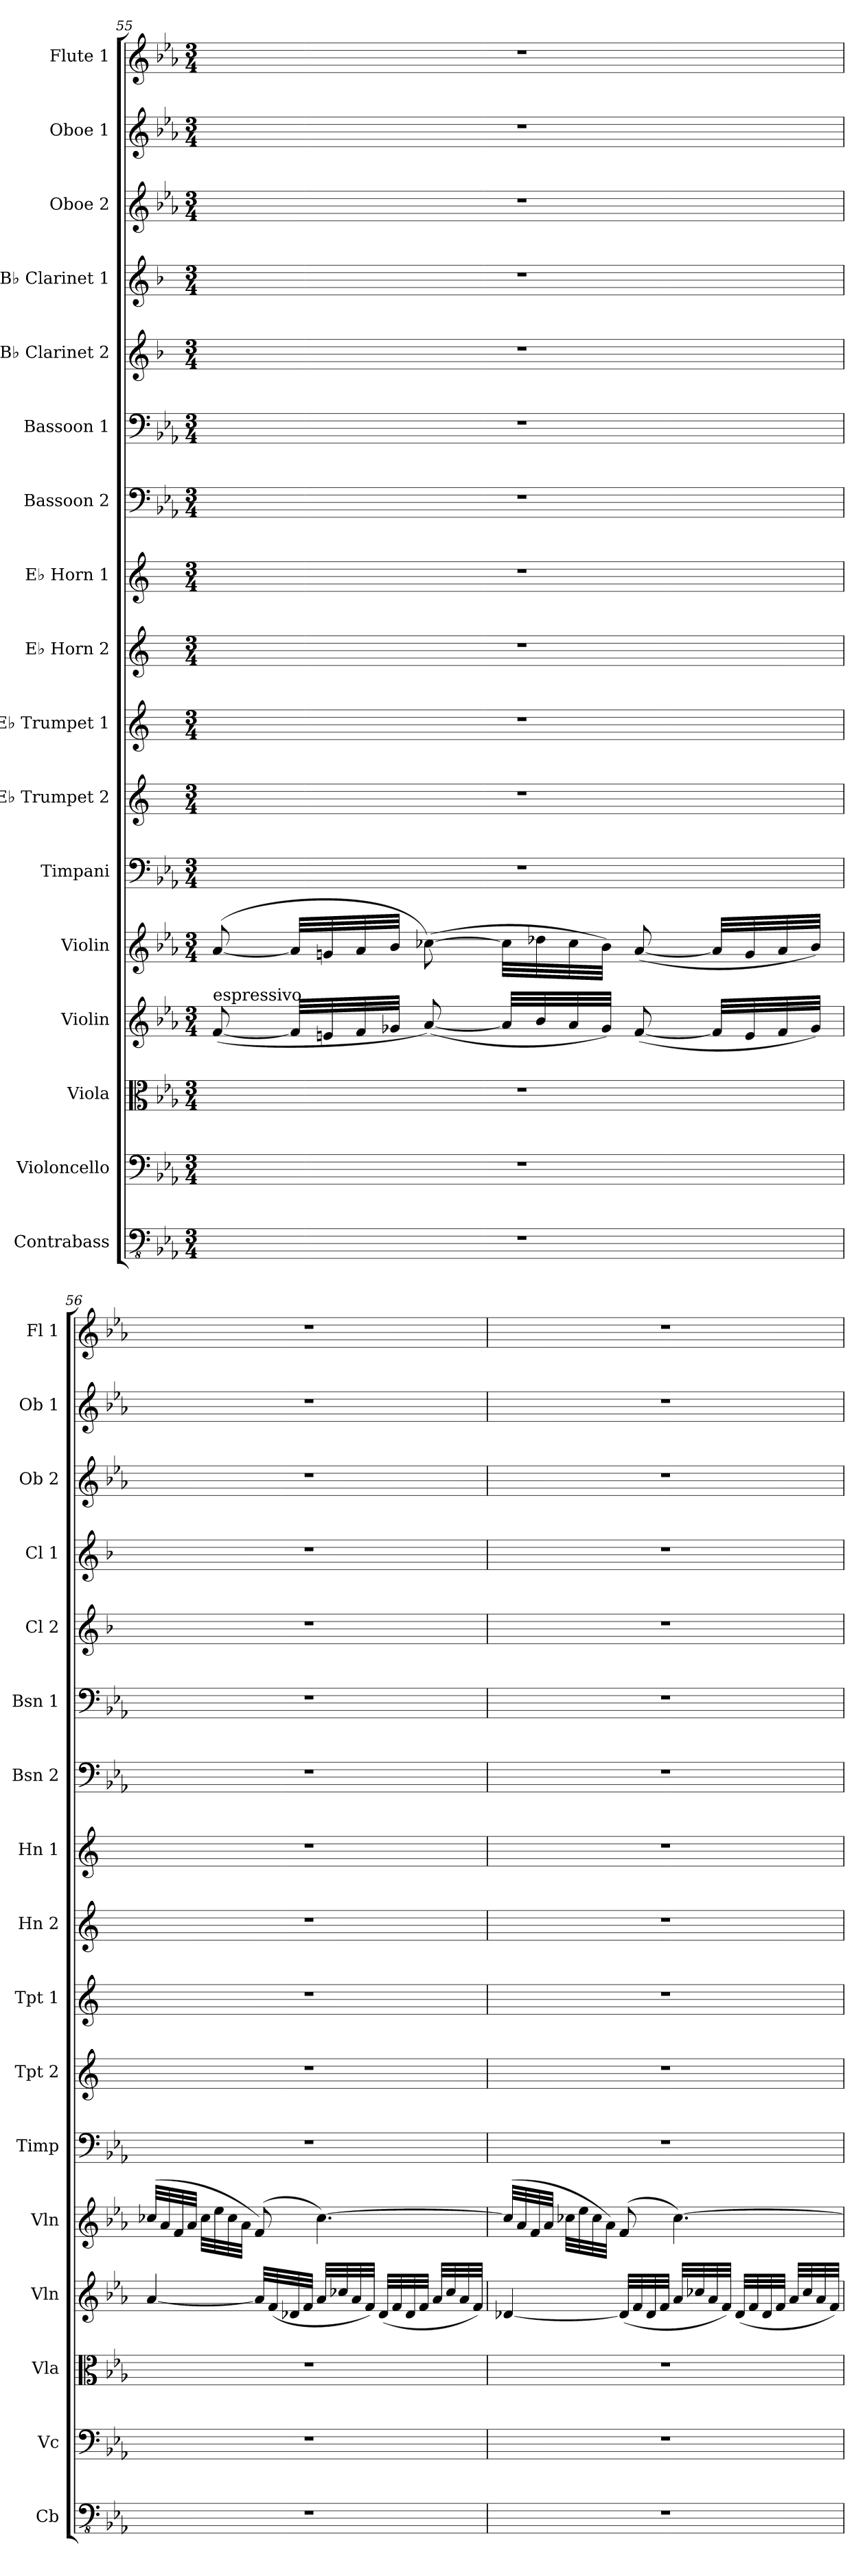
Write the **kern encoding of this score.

**kern	**kern	**kern	**kern	**kern	**kern	**kern	**kern	**kern	**kern	**kern	**kern	**kern	**kern	**kern	**kern	**kern
*part17	*part16	*part15	*part14	*part13	*part12	*part11	*part10	*part9	*part8	*part7	*part6	*part5	*part4	*part3	*part2	*part1
*staff17	*staff16	*staff15	*staff14	*staff13	*staff12	*staff11	*staff10	*staff9	*staff8	*staff7	*staff6	*staff5	*staff4	*staff3	*staff2	*staff1
*I"Contrabass	*I"Violoncello	*I"Viola	*I"Violin	*I"Violin	*I"Timpani	*I"E♭ Trumpet 2	*I"E♭ Trumpet 1	*I"E♭ Horn 2	*I"E♭ Horn 1	*I"Bassoon 2	*I"Bassoon 1	*I"B♭ Clarinet 2	*I"B♭ Clarinet 1	*I"Oboe 2	*I"Oboe 1	*I"Flute 1
*I'Cb	*I'Vc	*I'Vla	*I'Vln	*I'Vln	*I'Timp	*I'Tpt 2	*I'Tpt 1	*I'Hn 2	*I'Hn 1	*I'Bsn 2	*I'Bsn 1	*I'Cl 2	*I'Cl 1	*I'Ob 2	*I'Ob 1	*I'Fl 1
*clefFv4	*clefF4	*clefC3	*clefG2	*clefG2	*clefF4	*clefG2	*clefG2	*clefG2	*clefG2	*clefF4	*clefF4	*clefG2	*clefG2	*clefG2	*clefG2	*clefG2
*	*	*	*	*	*	*ITrd-2c-3	*ITrd-2c-3	*ITrd5c9	*ITrd5c9	*	*	*ITrd1c2	*ITrd1c2	*	*	*
*k[b-e-a-]	*k[b-e-a-]	*k[b-e-a-]	*k[b-e-a-]	*k[b-e-a-]	*k[b-e-a-]	*k[b-e-a-]	*k[b-e-a-]	*k[b-e-a-]	*k[b-e-a-]	*k[b-e-a-]	*k[b-e-a-]	*k[b-e-a-]	*k[b-e-a-]	*k[b-e-a-]	*k[b-e-a-]	*k[b-e-a-]
*M3/4	*M3/4	*M3/4	*M3/4	*M3/4	*M3/4	*M3/4	*M3/4	*M3/4	*M3/4	*M3/4	*M3/4	*M3/4	*M3/4	*M3/4	*M3/4	*M3/4
=55	=55	=55	=55	=55	=55	=55	=55	=55	=55	=55	=55	=55	=55	=55	=55	=55
!	!	!	!LO:TX:a:t=espressivo	!	!	!	!	!	!	!	!	!	!	!	!	!
2.r	2.r	2.r	(<[8f/	(>[8a-/	2.r	2.r	2.r	2.r	2.r	2.r	2.r	2.r	2.r	2.r	2.r	2.r
.	.	.	32f/LLL]	32a-/LLL]	.	.	.	.	.	.	.	.	.	.	.	.
.	.	.	32en/	32gn/	.	.	.	.	.	.	.	.	.	.	.	.
.	.	.	32f/	32a-/	.	.	.	.	.	.	.	.	.	.	.	.
.	.	.	32g-X/JJJ	32b-/JJJ	.	.	.	.	.	.	.	.	.	.	.	.
.	.	.	(<[8a-/)	(>[8cc-X\)	.	.	.	.	.	.	.	.	.	.	.	.
.	.	.	32a-/LLL]	32cc-\LLL]	.	.	.	.	.	.	.	.	.	.	.	.
.	.	.	32b-/	32dd-X\	.	.	.	.	.	.	.	.	.	.	.	.
.	.	.	32a-/	32cc-\	.	.	.	.	.	.	.	.	.	.	.	.
.	.	.	32g-/JJJ)	32b-\JJJ)	.	.	.	.	.	.	.	.	.	.	.	.
.	.	.	(<[8f/	(<[8a-/	.	.	.	.	.	.	.	.	.	.	.	.
.	.	.	32f/LLL]	32a-/LLL]	.	.	.	.	.	.	.	.	.	.	.	.
.	.	.	32e/	32g/	.	.	.	.	.	.	.	.	.	.	.	.
.	.	.	32f/	32a-/	.	.	.	.	.	.	.	.	.	.	.	.
.	.	.	32g-/JJJ)	32b-/JJJ)	.	.	.	.	.	.	.	.	.	.	.	.
!!LO:PB:g=z
=56	=56	=56	=56	=56	=56	=56	=56	=56	=56	=56	=56	=56	=56	=56	=56	=56
2.r	2.r	2.r	[4a-/	(>32cc-X/LLL	2.r	2.r	2.r	2.r	2.r	2.r	2.r	2.r	2.r	2.r	2.r	2.r
.	.	.	.	32a-/	.	.	.	.	.	.	.	.	.	.	.	.
.	.	.	.	32f/	.	.	.	.	.	.	.	.	.	.	.	.
.	.	.	.	32a-/JJJ	.	.	.	.	.	.	.	.	.	.	.	.
.	.	.	.	32cc-\LLL	.	.	.	.	.	.	.	.	.	.	.	.
.	.	.	.	32ee-\	.	.	.	.	.	.	.	.	.	.	.	.
.	.	.	.	32cc-\	.	.	.	.	.	.	.	.	.	.	.	.
.	.	.	.	32a-\JJJ	.	.	.	.	.	.	.	.	.	.	.	.
.	.	.	32a-/LLL]	(>8f/)	.	.	.	.	.	.	.	.	.	.	.	.
.	.	.	(<32f/	.	.	.	.	.	.	.	.	.	.	.	.	.
.	.	.	32d-X/	.	.	.	.	.	.	.	.	.	.	.	.	.
.	.	.	32f/JJJ	.	.	.	.	.	.	.	.	.	.	.	.	.
.	.	.	32a-/LLL	[4.cc-\)	.	.	.	.	.	.	.	.	.	.	.	.
.	.	.	32cc-X/	.	.	.	.	.	.	.	.	.	.	.	.	.
.	.	.	32a-/	.	.	.	.	.	.	.	.	.	.	.	.	.
.	.	.	32f/JJJ)	.	.	.	.	.	.	.	.	.	.	.	.	.
.	.	.	(<32d-/LLL	.	.	.	.	.	.	.	.	.	.	.	.	.
.	.	.	32f/	.	.	.	.	.	.	.	.	.	.	.	.	.
.	.	.	32d-/	.	.	.	.	.	.	.	.	.	.	.	.	.
.	.	.	32f/JJJ	.	.	.	.	.	.	.	.	.	.	.	.	.
.	.	.	32a-/LLL	.	.	.	.	.	.	.	.	.	.	.	.	.
.	.	.	32cc-/	.	.	.	.	.	.	.	.	.	.	.	.	.
.	.	.	32a-/	.	.	.	.	.	.	.	.	.	.	.	.	.
.	.	.	32f/JJJ)	.	.	.	.	.	.	.	.	.	.	.	.	.
=57	=57	=57	=57	=57	=57	=57	=57	=57	=57	=57	=57	=57	=57	=57	=57	=57
2.r	2.r	2.r	[4d-X/	(>32cc-/LLL]	2.r	2.r	2.r	2.r	2.r	2.r	2.r	2.r	2.r	2.r	2.r	2.r
.	.	.	.	32a-/	.	.	.	.	.	.	.	.	.	.	.	.
.	.	.	.	32f/	.	.	.	.	.	.	.	.	.	.	.	.
.	.	.	.	32a-/JJJ	.	.	.	.	.	.	.	.	.	.	.	.
.	.	.	.	32cc-X\LLL	.	.	.	.	.	.	.	.	.	.	.	.
.	.	.	.	32ee-\	.	.	.	.	.	.	.	.	.	.	.	.
.	.	.	.	32cc-\	.	.	.	.	.	.	.	.	.	.	.	.
.	.	.	.	32a-\JJJ)	.	.	.	.	.	.	.	.	.	.	.	.
.	.	.	(<32d-/LLL]	(>8f/	.	.	.	.	.	.	.	.	.	.	.	.
.	.	.	32f/	.	.	.	.	.	.	.	.	.	.	.	.	.
.	.	.	32d-/	.	.	.	.	.	.	.	.	.	.	.	.	.
.	.	.	32f/JJJ	.	.	.	.	.	.	.	.	.	.	.	.	.
.	.	.	32a-/LLL	[4.cc-\)	.	.	.	.	.	.	.	.	.	.	.	.
.	.	.	32cc-X/	.	.	.	.	.	.	.	.	.	.	.	.	.
.	.	.	32a-/	.	.	.	.	.	.	.	.	.	.	.	.	.
.	.	.	32f/JJJ)	.	.	.	.	.	.	.	.	.	.	.	.	.
.	.	.	(<32d-/LLL	.	.	.	.	.	.	.	.	.	.	.	.	.
.	.	.	32f/	.	.	.	.	.	.	.	.	.	.	.	.	.
.	.	.	32d-/	.	.	.	.	.	.	.	.	.	.	.	.	.
.	.	.	32f/JJJ	.	.	.	.	.	.	.	.	.	.	.	.	.
.	.	.	32a-/LLL	.	.	.	.	.	.	.	.	.	.	.	.	.
.	.	.	32cc-/	.	.	.	.	.	.	.	.	.	.	.	.	.
.	.	.	32a-/	.	.	.	.	.	.	.	.	.	.	.	.	.
.	.	.	32f/JJJ)	.	.	.	.	.	.	.	.	.	.	.	.	.
=	=	=	=	=	=	=	=	=	=	=	=	=	=	=	=	=
*-	*-	*-	*-	*-	*-	*-	*-	*-	*-	*-	*-	*-	*-	*-	*-	*-
